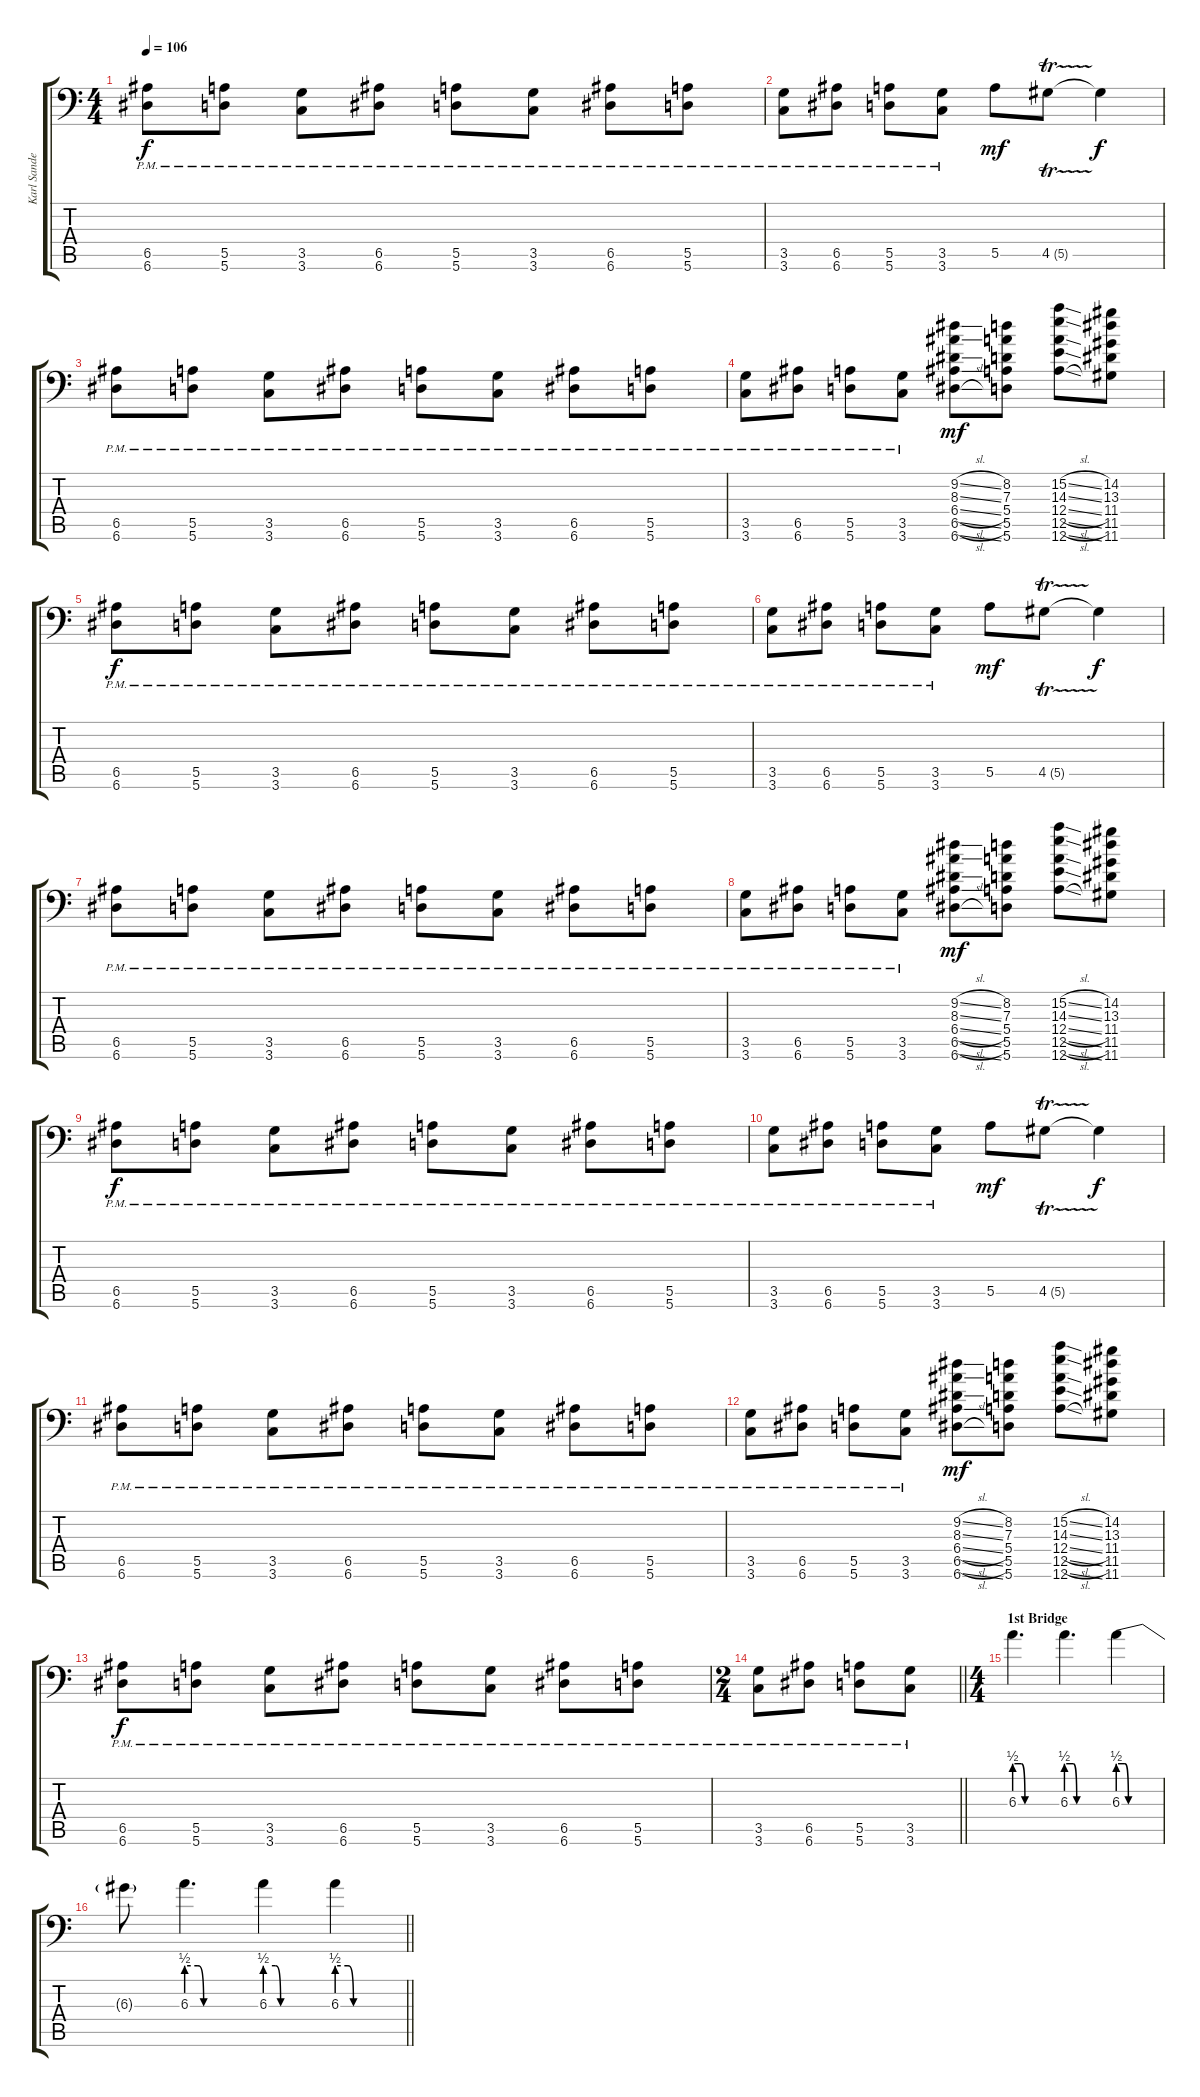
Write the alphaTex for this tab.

\track ("Karl Sanders" "Karl Sande") {instrument overdrivenguitar}
\staff {score tabs}
\tuning (B3 Gb3 D3 A2 E2 A1) {hide}
\ts (4 4)
\tempo 106
\clef f4
\ks c
(6.5{pm} 6.6{pm}).8{dy f} (5.5{pm} 5.6{pm}).8 (3.5{pm} 3.6{pm}).8 (6.5{pm} 6.6{pm}).8 (5.5{pm} 5.6{pm}).8 (3.5{pm} 3.6{pm}).8 (6.5{pm} 6.6{pm}).8 (5.5{pm} 5.6{pm}).8 |
(3.5{pm} 3.6{pm}).8 (6.5{pm} 6.6{pm}).8 (5.5{pm} 5.6{pm}).8 (3.5{pm} 3.6{pm}).8 5.5.8{dy mf} 4.5{tr (5 32)}.8 4.5{t}.4{dy f} |
(6.5{pm} 6.6{pm}).8 (5.5{pm} 5.6{pm}).8 (3.5{pm} 3.6{pm}).8 (6.5{pm} 6.6{pm}).8 (5.5{pm} 5.6{pm}).8 (3.5{pm} 3.6{pm}).8 (6.5{pm} 6.6{pm}).8 (5.5{pm} 5.6{pm}).8 |
(3.5{pm} 3.6{pm}).8 (6.5{pm} 6.6{pm}).8 (5.5{pm} 5.6{pm}).8 (3.5{pm} 3.6{pm}).8 (9.2{sl} 8.3{sl} 6.4{sl} 6.5{sl} 6.6{sl}).8{dy mf} (8.2 7.3 5.4 5.5 5.6).8 (15.2{sl} 14.3{sl} 12.4{sl} 12.5{sl} 12.6{sl}).8 (14.2 13.3 11.4 11.5 11.6).8 |
(6.5{pm} 6.6{pm}).8{dy f} (5.5{pm} 5.6{pm}).8 (3.5{pm} 3.6{pm}).8 (6.5{pm} 6.6{pm}).8 (5.5{pm} 5.6{pm}).8 (3.5{pm} 3.6{pm}).8 (6.5{pm} 6.6{pm}).8 (5.5{pm} 5.6{pm}).8 |
(3.5{pm} 3.6{pm}).8 (6.5{pm} 6.6{pm}).8 (5.5{pm} 5.6{pm}).8 (3.5{pm} 3.6{pm}).8 5.5.8{dy mf} 4.5{tr (5 32)}.8 4.5{t}.4{dy f} |
(6.5{pm} 6.6{pm}).8 (5.5{pm} 5.6{pm}).8 (3.5{pm} 3.6{pm}).8 (6.5{pm} 6.6{pm}).8 (5.5{pm} 5.6{pm}).8 (3.5{pm} 3.6{pm}).8 (6.5{pm} 6.6{pm}).8 (5.5{pm} 5.6{pm}).8 |
(3.5{pm} 3.6{pm}).8 (6.5{pm} 6.6{pm}).8 (5.5{pm} 5.6{pm}).8 (3.5{pm} 3.6{pm}).8 (9.2{sl} 8.3{sl} 6.4{sl} 6.5{sl} 6.6{sl}).8{dy mf} (8.2 7.3 5.4 5.5 5.6).8 (15.2{sl} 14.3{sl} 12.4{sl} 12.5{sl} 12.6{sl}).8 (14.2 13.3 11.4 11.5 11.6).8 |
(6.5{pm} 6.6{pm}).8{dy f} (5.5{pm} 5.6{pm}).8 (3.5{pm} 3.6{pm}).8 (6.5{pm} 6.6{pm}).8 (5.5{pm} 5.6{pm}).8 (3.5{pm} 3.6{pm}).8 (6.5{pm} 6.6{pm}).8 (5.5{pm} 5.6{pm}).8 |
(3.5{pm} 3.6{pm}).8 (6.5{pm} 6.6{pm}).8 (5.5{pm} 5.6{pm}).8 (3.5{pm} 3.6{pm}).8 5.5.8{dy mf} 4.5{tr (5 32)}.8 4.5{t}.4{dy f} |
(6.5{pm} 6.6{pm}).8 (5.5{pm} 5.6{pm}).8 (3.5{pm} 3.6{pm}).8 (6.5{pm} 6.6{pm}).8 (5.5{pm} 5.6{pm}).8 (3.5{pm} 3.6{pm}).8 (6.5{pm} 6.6{pm}).8 (5.5{pm} 5.6{pm}).8 |
(3.5{pm} 3.6{pm}).8 (6.5{pm} 6.6{pm}).8 (5.5{pm} 5.6{pm}).8 (3.5{pm} 3.6{pm}).8 (9.2{sl} 8.3{sl} 6.4{sl} 6.5{sl} 6.6{sl}).8{dy mf} (8.2 7.3 5.4 5.5 5.6).8 (15.2{sl} 14.3{sl} 12.4{sl} 12.5{sl} 12.6{sl}).8 (14.2 13.3 11.4 11.5 11.6).8 |
(6.5{pm} 6.6{pm}).8{dy f} (5.5{pm} 5.6{pm}).8 (3.5{pm} 3.6{pm}).8 (6.5{pm} 6.6{pm}).8 (5.5{pm} 5.6{pm}).8 (3.5{pm} 3.6{pm}).8 (6.5{pm} 6.6{pm}).8 (5.5{pm} 5.6{pm}).8 |
\ts (2 4)
\barLineRight lightlight
(3.5{pm} 3.6{pm}).8 (6.5{pm} 6.6{pm}).8 (5.5{pm} 5.6{pm}).8 (3.5{pm} 3.6{pm}).8 |
\ts (4 4)
\section ("" "1st Bridge")
6.3{be (custom 0 2 10 2 15 0 60 0)}.4{d} 6.3{be (custom 0 2 10 2 15 0 60 0)}.4{d} 6.3{be (custom 0 2 10 2 15 0 60 0)}.4 |
\barLineRight lightlight
6.3{t}.8 6.3{be (custom 0 2 10 2 15 0 60 0)}.4{d} 6.3{be (custom 0 2 10 2 15 0 60 0)}.4 6.3{be (custom 0 2 10 2 15 0 60 0)}.4
